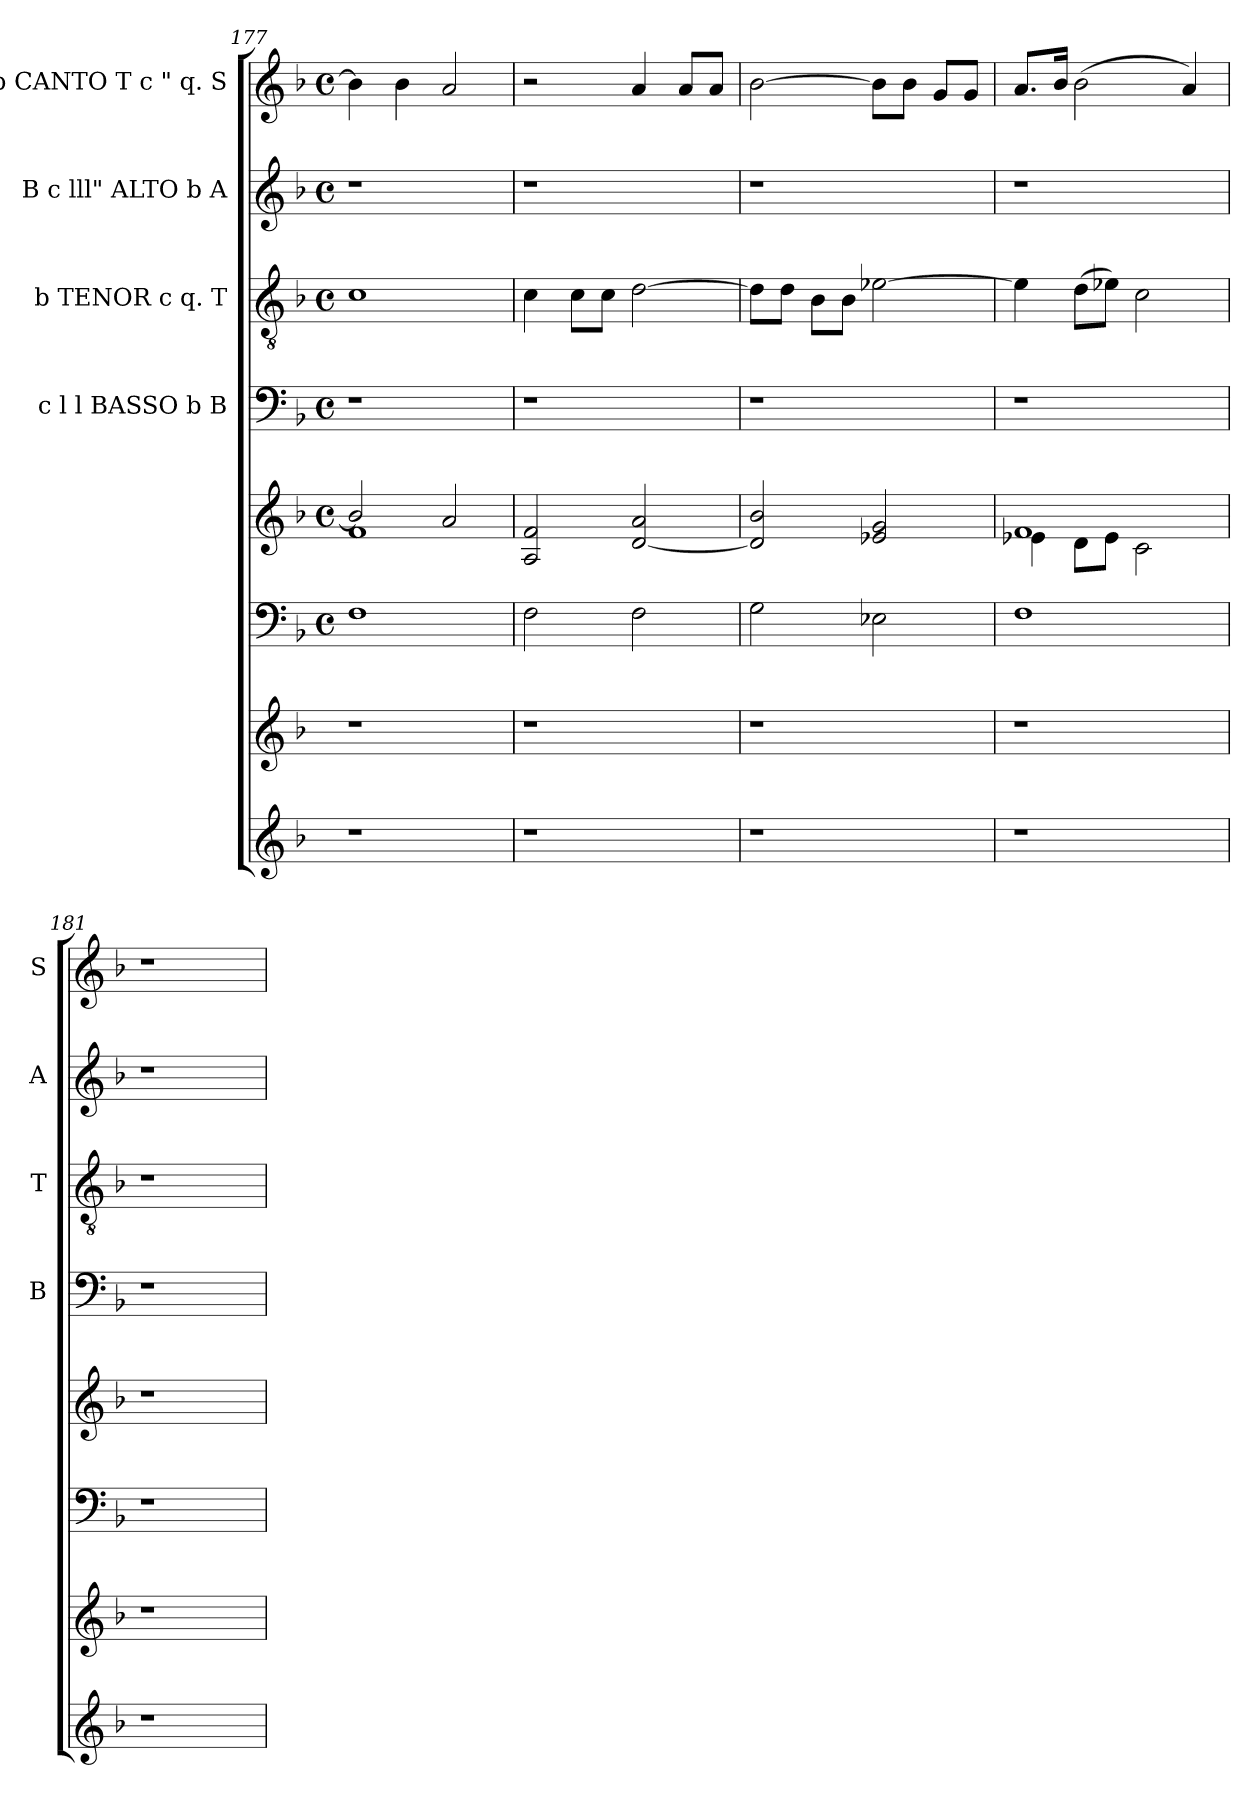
**kern	**kern	**kern	**kern	**kern	**kern	**kern	**kern
*part7	*part7	*part6	*part5	*part4	*part3	*part2	*part1
*staff8	*staff7	*staff6	*staff5	*staff4	*staff3	*staff2	*staff1
*	*	*	*	*I"c l l BASSO b B	*I"b TENOR c q. T	*I"B c lll" ALTO b A	*I"b CANTO T c " q. S
*	*	*	*	*I'B	*I'T	*I'A	*I'S
!!LO:PB:g=z
*clefG2	*clefG2	*clefF4	*clefG2	*clefF4	*clefGv2	*clefG2	*clefG2
*k[b-]	*k[b-]	*k[b-]	*k[b-]	*k[b-]	*k[b-]	*k[b-]	*k[b-]
*F:	*F:	*F:	*F:	*F:	*F:	*F:	*F:
*	*	*M4/4	*M4/4	*M4/4	*M4/4	*M4/4	*M4/4
*	*	*met(c)	*met(c)	*met(c)	*met(c)	*met(c)	*met(c)
=177	=177	=177	=177	=177	=177	=177	=177
*	*	*	*^	*	*	*	*
1r	1r	1F	2b-/]	1f	1r	1c	1r	4b-\]
.	.	.	.	.	.	.	.	4b-\
.	.	.	2a/	.	.	.	.	2a/
*	*	*	*v	*v	*	*	*	*
=178	=178	=178	=178	=178	=178	=178	=178
1r	1r	2F\	2A/ 2f/	1r	4c\	1r	2r
.	.	.	.	.	8c\L	.	.
.	.	.	.	.	8c\J	.	.
.	.	2F\	[<2d/ 2a/	.	[>2d\	.	4a/
.	.	.	.	.	.	.	8a/L
.	.	.	.	.	.	.	8a/J
=179	=179	=179	=179	=179	=179	=179	=179
1r	1r	2G\	2d/] 2b-/	1r	8d\L]	1r	[>2b-\
.	.	.	.	.	8d\J	.	.
.	.	.	.	.	8B-\L	.	.
.	.	.	.	.	8B-\J	.	.
.	.	2E-X\	2e-X/ 2g/	.	[>2e-X\	.	8b-\L]
.	.	.	.	.	.	.	8b-\J
.	.	.	.	.	.	.	8g/L
.	.	.	.	.	.	.	8g/J
=180	=180	=180	=180	=180	=180	=180	=180
*	*	*	*^	*	*	*	*
1r	1r	1F	1f	4e-X\	1r	4e-\]	1r	8.a/L
.	.	.	.	.	.	.	.	16b-/Jk
.	.	.	.	8d\L	.	(>8d\L	.	(>2b-\
.	.	.	.	8e-\J	.	8e-X\J)	.	.
.	.	.	.	2c\	.	2c\	.	.
.	.	.	.	.	.	.	.	4a/)
*	*	*	*v	*v	*	*	*	*
=181	=181	=181	=181	=181	=181	=181	=181
1r	1r	1r	1r	1r	1r	1r	1r
=182	=182	=182	=182	=182	=182	=182	=182
1r	1r	1r	1r	1r	1r	1r	1r
=183	=183	=183	=183	=183	=183	=183	=183
1r	1r	1r	1r	1r	1r	1r	1r
=184	=184	=184	=184	=184	=184	=184	=184
1r	1r	1r	1r	1r	1r	1r	1r
=185	=185	=185	=185	=185	=185	=185	=185
1r	1r	1r	1r	1r	1r	1r	1r
=186	=186	=186	=186	=186	=186	=186	=186
1r	1r	1r	1r	1r	1r	1r	1r
=187	=187	=187	=187	=187	=187	=187	=187
1r	1r	1r	1r	1r	1r	1r	1r
=188	=188	=188	=188	=188	=188	=188	=188
1r	1r	1r	1r	1r	1r	1r	1r
=189	=189	=189	=189	=189	=189	=189	=189
1r	1r	1r	1r	1r	1r	1r	1r
=190	=190	=190	=190	=190	=190	=190	=190
1r	1r	1r	1r	1r	1r	1r	1r
=191	=191	=191	=191	=191	=191	=191	=191
1r	1r	1r	1r	1r	1r	1r	1r
=192	=192	=192	=192	=192	=192	=192	=192
1r	1r	1r	1r	1r	1r	1r	1r
=	=	=	=	=	=	=	=
*-	*-	*-	*-	*-	*-	*-	*-
